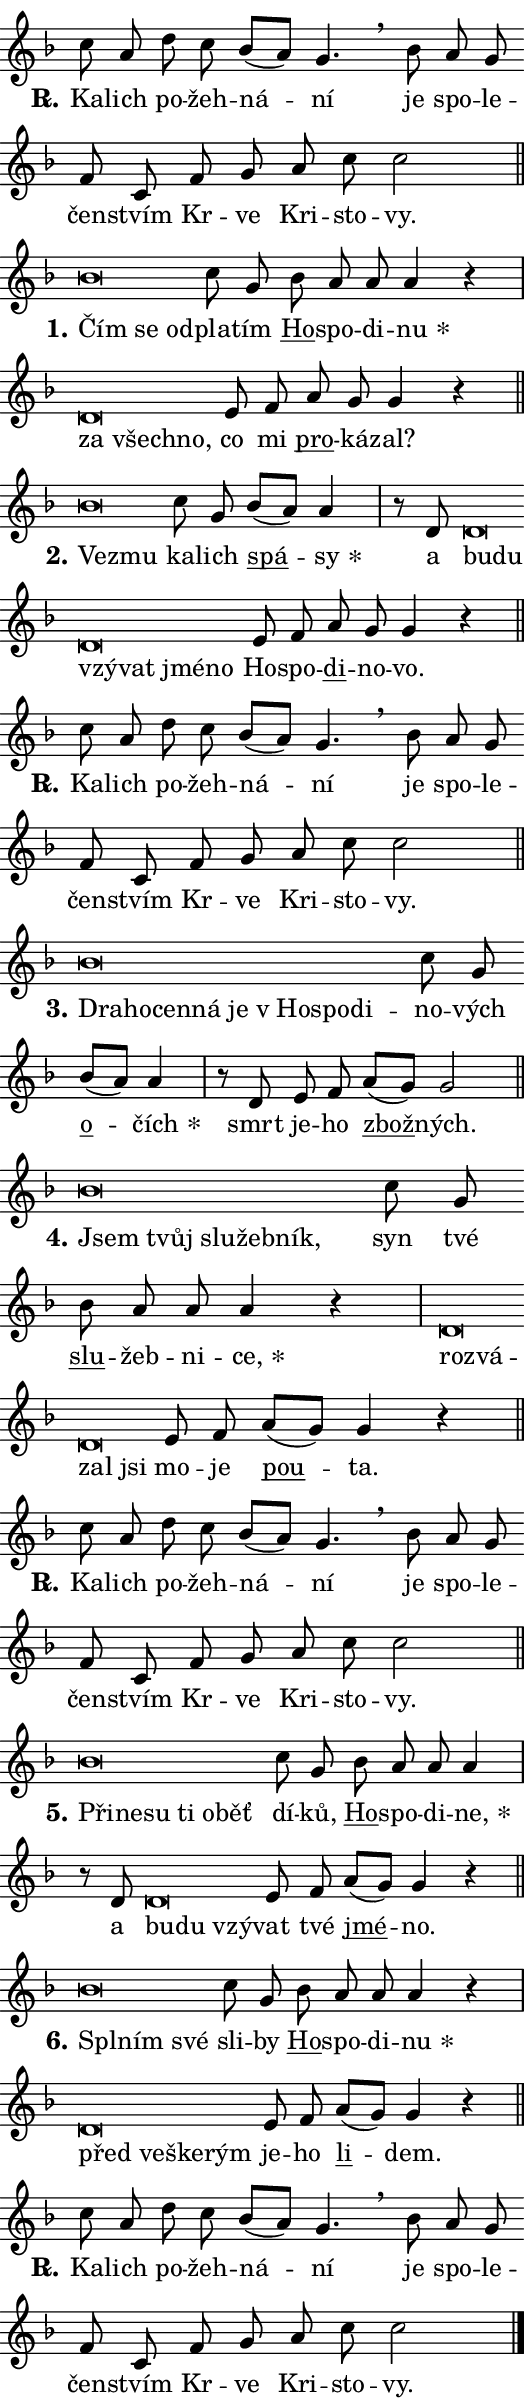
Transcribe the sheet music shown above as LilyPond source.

\version "2.24.0"
\header { tagline = "" }
\paper {
  indent = 0\cm
  top-margin = 0\cm
  right-margin = 0.13\cm % to fit lyric hyphens
  bottom-margin = 0\cm
  left-margin = 0\cm
  paper-width = 9\cm
  page-breaking = #ly:one-page-breaking
  system-system-spacing.basic-distance = #11
  score-system-spacing.basic-distance = #11
  ragged-last = ##f
}


%% Author: Thomas Morley
%% https://lists.gnu.org/archive/html/lilypond-user/2020-05/msg00002.html
#(define (line-position grob)
"Returns position of @var[grob} in current system:
   @code{'start}, if at first time-step
   @code{'end}, if at last time-step
   @code{'middle} otherwise
"
  (let* ((col (ly:item-get-column grob))
         (ln (ly:grob-object col 'left-neighbor))
         (rn (ly:grob-object col 'right-neighbor))
         (col-to-check-left (if (ly:grob? ln) ln col))
         (col-to-check-right (if (ly:grob? rn) rn col))
         (break-dir-left
           (and
             (ly:grob-property col-to-check-left 'non-musical #f)
             (ly:item-break-dir col-to-check-left)))
         (break-dir-right
           (and
             (ly:grob-property col-to-check-right 'non-musical #f)
             (ly:item-break-dir col-to-check-right))))
        (cond ((eqv? 1 break-dir-left) 'start)
              ((eqv? -1 break-dir-right) 'end)
              (else 'middle))))

#(define (tranparent-at-line-position vctor)
  (lambda (grob)
  "Relying on @code{line-position} select the relevant enry from @var{vctor}.
Used to determine transparency,"
    (case (line-position grob)
      ((end) (not (vector-ref vctor 0)))
      ((middle) (not (vector-ref vctor 1)))
      ((start) (not (vector-ref vctor 2))))))

noteHeadBreakVisibility =
#(define-music-function (break-visibility)(vector?)
"Makes @code{NoteHead}s transparent relying on @var{break-visibility}"
#{
  \override NoteHead.transparent =
    #(tranparent-at-line-position break-visibility)
#})

#(define delete-ledgers-for-transparent-note-heads
  (lambda (grob)
    "Reads whether a @code{NoteHead} is transparent.
If so this @code{NoteHead} is removed from @code{'note-heads} from
@var{grob}, which is supposed to be @code{LedgerLineSpanner}.
As a result ledgers are not printed for this @code{NoteHead}"
    (let* ((nhds-array (ly:grob-object grob 'note-heads))
           (nhds-list
             (if (ly:grob-array? nhds-array)
                 (ly:grob-array->list nhds-array)
                 '()))
           ;; Relies on the transparent-property being done before
           ;; Staff.LedgerLineSpanner.after-line-breaking is executed.
           ;; This is fragile ...
           (to-keep
             (remove
               (lambda (nhd)
                 (ly:grob-property nhd 'transparent #f))
               nhds-list)))
      ;; TODO find a better method to iterate over grob-arrays, similiar
      ;; to filter/remove etc for lists
      ;; For now rebuilt from scratch
      (set! (ly:grob-object grob 'note-heads)  '())
      (for-each
        (lambda (nhd)
          (ly:pointer-group-interface::add-grob grob 'note-heads nhd))
        to-keep))))

squashNotes = {
  \override NoteHead.X-extent = #'(-0.2 . 0.2)
  \override NoteHead.Y-extent = #'(-0.75 . 0)
  \override NoteHead.stencil =
    #(lambda (grob)
       (let ((pos (ly:grob-property grob 'staff-position)))
         (begin
           (if (< pos -7) (display "ERROR: Lower brevis then expected\n") (display ""))
           (if (<= pos -6) ly:text-interface::print ly:note-head::print))))
}
unSquashNotes = {
  \revert NoteHead.X-extent
  \revert NoteHead.Y-extent
  \revert NoteHead.stencil
}

hideNotes = \noteHeadBreakVisibility #begin-of-line-visible
unHideNotes = \noteHeadBreakVisibility #all-visible

% work-around for resetting accidentals
% https://lilypond.org/doc/v2.23/Documentation/notation/displaying-rhythms#unmetered-music
cadenzaMeasure = {
  \cadenzaOff
  \partial 1024 s1024
  \cadenzaOn
}

#(define-markup-command (accent layout props text) (markup?)
  "Underline accented syllable"
  (interpret-markup layout props
    #{\markup \override #'(offset . 4.3) \underline { #text }#}))

responsum = \markup \concat {
  "R" \hspace #-1.05 \path #0.1 #'((moveto 0 0.07) (lineto 0.9 0.8)) \hspace #0.05 "."
}

spaceSize = #0.6828661417322834 % exact space size for TeX Gyre Schola

\layout {
  \context {
    \Staff
    \remove "Time_signature_engraver"
    \override LedgerLineSpanner.after-line-breaking = #delete-ledgers-for-transparent-note-heads
  }
  \context {
    \Lyrics {
      \override LyricSpace.minimum-distance = \spaceSize
      \override LyricText.font-name = #"TeX Gyre Schola"
      \override LyricText.font-size = 1
      \override StanzaNumber.font-name = #"TeX Gyre Schola Bold"
      \override StanzaNumber.font-size = 1
    }
  }
  \context {
    \Score 
    \override NoteHead.text =
      #(lambda (grob) 
        (let ((pos (ly:grob-property grob 'staff-position)))
          #{\markup {
            \combine
              \halign #-0.55 \raise #(if (= pos -6) 0 0.5) \override #'(thickness . 2) \draw-line #'(3.2 . 0)
              \musicglyph "noteheads.sM1"
          }#}))
  }
}

% magnetic-lyrics.ily
%
%   written by
%     Jean Abou Samra <jean@abou-samra.fr>
%     Werner Lemberg <wl@gnu.org>
%
%   adapted by
%     Jiri Hon <jiri.hon@gmail.com>
%
% Version 2022-Apr-15

% https://www.mail-archive.com/lilypond-user@gnu.org/msg149350.html

#(define (Left_hyphen_pointer_engraver context)
   "Collect syllable-hyphen-syllable occurrences in lyrics and store
them in properties.  This engraver only looks to the left.  For
example, if the lyrics input is @code{foo -- bar}, it does the
following.

@itemize @bullet
@item
Set the @code{text} property of the @code{LyricHyphen} grob between
@q{foo} and @q{bar} to @code{foo}.

@item
Set the @code{left-hyphen} property of the @code{LyricText} grob with
text @q{foo} to the @code{LyricHyphen} grob between @q{foo} and
@q{bar}.
@end itemize

Use this auxiliary engraver in combination with the
@code{lyric-@/text::@/apply-@/magnetic-@/offset!} hook."
   (let ((hyphen #f)
         (text #f))
     (make-engraver
      (acknowledgers
       ((lyric-syllable-interface engraver grob source-engraver)
        (set! text grob)))
      (end-acknowledgers
       ((lyric-hyphen-interface engraver grob source-engraver)
        ;(when (not (grob::has-interface grob 'lyric-space-interface))
          (set! hyphen grob)));)
      ((stop-translation-timestep engraver)
       (when (and text hyphen)
         (ly:grob-set-object! text 'left-hyphen hyphen))
       (set! text #f)
       (set! hyphen #f)))))

#(define (lyric-text::apply-magnetic-offset! grob)
   "If the space between two syllables is less than the value in
property @code{LyricText@/.details@/.squash-threshold}, move the right
syllable to the left so that it gets concatenated with the left
syllable.

Use this function as a hook for
@code{LyricText@/.after-@/line-@/breaking} if the
@code{Left_@/hyphen_@/pointer_@/engraver} is active."
   (let ((hyphen (ly:grob-object grob 'left-hyphen #f)))
     (when hyphen
       (let ((left-text (ly:spanner-bound hyphen LEFT)))
         (when (grob::has-interface left-text 'lyric-syllable-interface)
           (let* ((common (ly:grob-common-refpoint grob left-text X))
                  (this-x-ext (ly:grob-extent grob common X))
                  (left-x-ext
                   (begin
                     ;; Trigger magnetism for left-text.
                     (ly:grob-property left-text 'after-line-breaking)
                     (ly:grob-extent left-text common X)))
                  ;; `delta` is the gap width between two syllables.
                  (delta (- (interval-start this-x-ext)
                            (interval-end left-x-ext)))
                  (details (ly:grob-property grob 'details))
                  (threshold (assoc-get 'squash-threshold details 0.2)))
             (when (< delta threshold)
               (let* (;; We have to manipulate the input text so that
                      ;; ligatures crossing syllable boundaries are not
                      ;; disabled.  For languages based on the Latin
                      ;; script this is essentially a beautification.
                      ;; However, for non-Western scripts it can be a
                      ;; necessity.
                      (lt (ly:grob-property left-text 'text))
                      (rt (ly:grob-property grob 'text))
                      (is-space (grob::has-interface hyphen 'lyric-space-interface))
                      (space (if is-space " " ""))
                      (extra-delta (if is-space spaceSize 0))
                      ;; Append new syllable.
                      (ltrt-space (if (and (string? lt) (string? rt))
                                (string-append lt space rt)
                                (make-concat-markup (list lt space rt))))
                      ;; Right-align `ltrt` to the right side.
                      (ltrt-space-markup (grob-interpret-markup
                               grob
                               (make-translate-markup
                                (cons (interval-length this-x-ext) 0)
                                (make-right-align-markup ltrt-space)))))
                 (begin
                   ;; Don't print `left-text`.
                   (ly:grob-set-property! left-text 'stencil #f)
                   ;; Set text and stencil (which holds all collected
                   ;; syllables so far) and shift it to the left.
                   (ly:grob-set-property! grob 'text ltrt-space)
                   (ly:grob-set-property! grob 'stencil ltrt-space-markup)
                   (ly:grob-translate-axis! grob (- (- delta extra-delta)) X))))))))))


#(define (lyric-hyphen::displace-bounds-first grob)
   ;; Make very sure this callback isn't triggered too early.
   (let ((left (ly:spanner-bound grob LEFT))
         (right (ly:spanner-bound grob RIGHT)))
     (ly:grob-property left 'after-line-breaking)
     (ly:grob-property right 'after-line-breaking)
     (ly:lyric-hyphen::print grob)))

squashThreshold = #0.4

\layout {
  \context {
    \Lyrics
    \consists #Left_hyphen_pointer_engraver
    \override LyricText.after-line-breaking =
      #lyric-text::apply-magnetic-offset!
    \override LyricHyphen.stencil = #lyric-hyphen::displace-bounds-first
    \override LyricText.details.squash-threshold = \squashThreshold
    \override LyricHyphen.minimum-distance = 0
    \override LyricHyphen.minimum-length = \squashThreshold
  }
}

squashText = \override LyricText.details.squash-threshold = 9999
unSquashText = \override LyricText.details.squash-threshold = \squashThreshold

leftText = \override LyricText.self-alignment-X = #LEFT
unLeftText = \revert LyricText.self-alignment-X

starOffset = #(lambda (grob) 
                (let ((x_offset (ly:self-alignment-interface::aligned-on-x-parent grob)))
                  (if (= x_offset 0) 0 (+ x_offset 1.2))))

star = #(define-music-function (syllable)(string?)
"Append star separator at the end of a syllable"
#{
  \once \override LyricText.X-offset = #starOffset
  \lyricmode { \markup {
    #syllable
    \override #'((font-name . "TeX Gyre Schola Bold")) \hspace #0.2 \lower #0.65 \larger "*"
  } }
#})

starAccent = #(define-music-function (syllable)(string?)
"Append star separator at the end of a syllable and make accent"
#{
  \once \override LyricText.X-offset = #starOffset
  \lyricmode { \markup {
    \accent #syllable
    \override #'((font-name . "TeX Gyre Schola Bold")) \hspace #0.2 \lower #0.65 \larger "*"
  } }
#})

breath = #(define-music-function (syllable)(string?)
"Append breathing indicator at the end of a syllable"
#{
  \lyricmode { \markup { #syllable "+" } }
#})

optionalBreath = #(define-music-function (syllable)(string?)
"Append optional breathing indicator at the end of a syllable"
#{
  \lyricmode { \markup { #syllable "(+)" } }
#})


\score {
    <<
        \new Voice = "melody" { \cadenzaOn \key f \major \relative { c''8 a d c bes[( a)] g4. \breathe \bar "" bes8 a g \bar "" f c \bar "" f g \bar "" a c c2 \cadenzaMeasure \bar "||" \break } }
        \new Lyrics \lyricsto "melody" { \lyricmode { \set stanza = \responsum
Ka -- lich po -- žeh -- ná -- ní je spo -- le -- čen -- stvím Kr -- ve Kri -- sto -- vy. } }
    >>
    \layout {}
}

\score {
    <<
        \new Voice = "melody" { \cadenzaOn \key f \major \relative { \squashNotes bes'\breve*1/16 \hideNotes \breve*1/16 \breve*1/16 \bar "" \unHideNotes \unSquashNotes c8 g \bar "" bes a a a4 r \cadenzaMeasure \bar "|" \squashNotes d,\breve*1/16 \hideNotes \breve*1/16 \breve*1/16 \bar "" \unHideNotes \unSquashNotes e8 f \bar "" a g g4 r \cadenzaMeasure \bar "||" \break } }
        \new Lyrics \lyricsto "melody" { \lyricmode { \set stanza = "1."
\leftText Čím \squashText se od -- \unLeftText \unSquashText pla -- tím \markup \accent Ho -- spo -- di -- \star nu \leftText za \squashText všech -- no, \unLeftText \unSquashText co mi \markup \accent pro -- ká -- zal? } }
    >>
    \layout {}
}

\score {
    <<
        \new Voice = "melody" { \cadenzaOn \key f \major \relative { \squashNotes bes'\breve*1/16 \hideNotes \breve*1/16 \bar "" \unHideNotes \unSquashNotes c8 g \bar "" bes[( a)] a4 \cadenzaMeasure \bar "|" r8 d, \squashNotes d\breve*1/16 \hideNotes \breve*1/16 \bar "" \breve*1/16 \bar "" \breve*1/16 \bar "" \breve*1/16 \breve*1/16 \bar "" \unHideNotes \unSquashNotes e8 f \bar "" a g g4 r \cadenzaMeasure \bar "||" \break } }
        \new Lyrics \lyricsto "melody" { \lyricmode { \set stanza = "2."
\leftText Ve -- \squashText zmu \unLeftText \unSquashText ka -- lich \markup \accent spá -- \star sy a \leftText bu -- \squashText du vzý -- vat jmé -- no \unLeftText \unSquashText Ho -- spo -- \markup \accent di -- no -- vo. } }
    >>
    \layout {}
}

\score {
    <<
        \new Voice = "melody" { \cadenzaOn \key f \major \relative { c''8 a d c bes[( a)] g4. \breathe \bar "" bes8 a g \bar "" f c \bar "" f g \bar "" a c c2 \cadenzaMeasure \bar "||" \break } }
        \new Lyrics \lyricsto "melody" { \lyricmode { \set stanza = \responsum
Ka -- lich po -- žeh -- ná -- ní je spo -- le -- čen -- stvím Kr -- ve Kri -- sto -- vy. } }
    >>
    \layout {}
}

\score {
    <<
        \new Voice = "melody" { \cadenzaOn \key f \major \relative { \squashNotes bes'\breve*1/16 \hideNotes \breve*1/16 \bar "" \breve*1/16 \bar "" \breve*1/16 \bar "" \breve*1/16 \bar "" \breve*1/16 \bar "" \breve*1/16 \breve*1/16 \bar "" \unHideNotes \unSquashNotes c8 g \bar "" bes[( a)] a4 \cadenzaMeasure \bar "|" r8 d, e f \bar "" a[( g)] g2 \cadenzaMeasure \bar "||" \break } }
        \new Lyrics \lyricsto "melody" { \lyricmode { \set stanza = "3."
\leftText Dra -- \squashText ho -- cen -- ná je "v Ho" -- spo -- di -- \unLeftText \unSquashText no -- vých \markup \accent o -- \star čích smrt je -- ho \markup \accent zbož -- ných. } }
    >>
    \layout {}
}

\score {
    <<
        \new Voice = "melody" { \cadenzaOn \key f \major \relative { \squashNotes bes'\breve*1/16 \hideNotes \breve*1/16 \bar "" \breve*1/16 \bar "" \breve*1/16 \breve*1/16 \bar "" \unHideNotes \unSquashNotes c8 g \bar "" bes a a a4 r \cadenzaMeasure \bar "|" \squashNotes d,\breve*1/16 \hideNotes \breve*1/16 \bar "" \breve*1/16 \breve*1/16 \bar "" \unHideNotes \unSquashNotes e8 f \bar "" a[( g)] g4 r \cadenzaMeasure \bar "||" \break } }
        \new Lyrics \lyricsto "melody" { \lyricmode { \set stanza = "4."
\leftText Jsem \squashText tvůj slu -- žeb -- ník, \unLeftText \unSquashText syn tvé \markup \accent slu -- žeb -- ni -- \star ce, \leftText roz -- \squashText vá -- zal jsi \unLeftText \unSquashText mo -- je \markup \accent pou -- ta. } }
    >>
    \layout {}
}

\score {
    <<
        \new Voice = "melody" { \cadenzaOn \key f \major \relative { c''8 a d c bes[( a)] g4. \breathe \bar "" bes8 a g \bar "" f c \bar "" f g \bar "" a c c2 \cadenzaMeasure \bar "||" \break } }
        \new Lyrics \lyricsto "melody" { \lyricmode { \set stanza = \responsum
Ka -- lich po -- žeh -- ná -- ní je spo -- le -- čen -- stvím Kr -- ve Kri -- sto -- vy. } }
    >>
    \layout {}
}

\score {
    <<
        \new Voice = "melody" { \cadenzaOn \key f \major \relative { \squashNotes bes'\breve*1/16 \hideNotes \breve*1/16 \bar "" \breve*1/16 \bar "" \breve*1/16 \bar "" \breve*1/16 \breve*1/16 \bar "" \unHideNotes \unSquashNotes c8 g \bar "" bes a a a4 \cadenzaMeasure \bar "|" r8 d, \squashNotes d\breve*1/16 \hideNotes \breve*1/16 \breve*1/16 \bar "" \unHideNotes \unSquashNotes e8 f \bar "" a[( g)] g4 r \cadenzaMeasure \bar "||" \break } }
        \new Lyrics \lyricsto "melody" { \lyricmode { \set stanza = "5."
\leftText Při -- \squashText ne -- su ti o -- běť \unLeftText \unSquashText dí -- ků, \markup \accent Ho -- spo -- di -- \star ne, a \leftText bu -- \squashText du vzý -- \unLeftText \unSquashText vat tvé \markup \accent jmé -- no. } }
    >>
    \layout {}
}

\score {
    <<
        \new Voice = "melody" { \cadenzaOn \key f \major \relative { \squashNotes bes'\breve*1/16 \hideNotes \breve*1/16 \breve*1/16 \bar "" \unHideNotes \unSquashNotes c8 g \bar "" bes a a a4 r \cadenzaMeasure \bar "|" \squashNotes d,\breve*1/16 \hideNotes \breve*1/16 \bar "" \breve*1/16 \breve*1/16 \bar "" \unHideNotes \unSquashNotes e8 f \bar "" a[( g)] g4 r \cadenzaMeasure \bar "||" \break } }
        \new Lyrics \lyricsto "melody" { \lyricmode { \set stanza = "6."
\leftText Spl -- \squashText ním své \unLeftText \unSquashText sli -- by \markup \accent Ho -- spo -- di -- \star nu \leftText před \squashText ve -- ške -- rým \unLeftText \unSquashText je -- ho \markup \accent li -- dem. } }
    >>
    \layout {}
}

\score {
    <<
        \new Voice = "melody" { \cadenzaOn \key f \major \relative { c''8 a d c bes[( a)] g4. \breathe \bar "" bes8 a g \bar "" f c \bar "" f g \bar "" a c c2 \cadenzaMeasure \bar "||" \break } \bar "|." }
        \new Lyrics \lyricsto "melody" { \lyricmode { \set stanza = \responsum
Ka -- lich po -- žeh -- ná -- ní je spo -- le -- čen -- stvím Kr -- ve Kri -- sto -- vy. } }
    >>
    \layout {}
}
